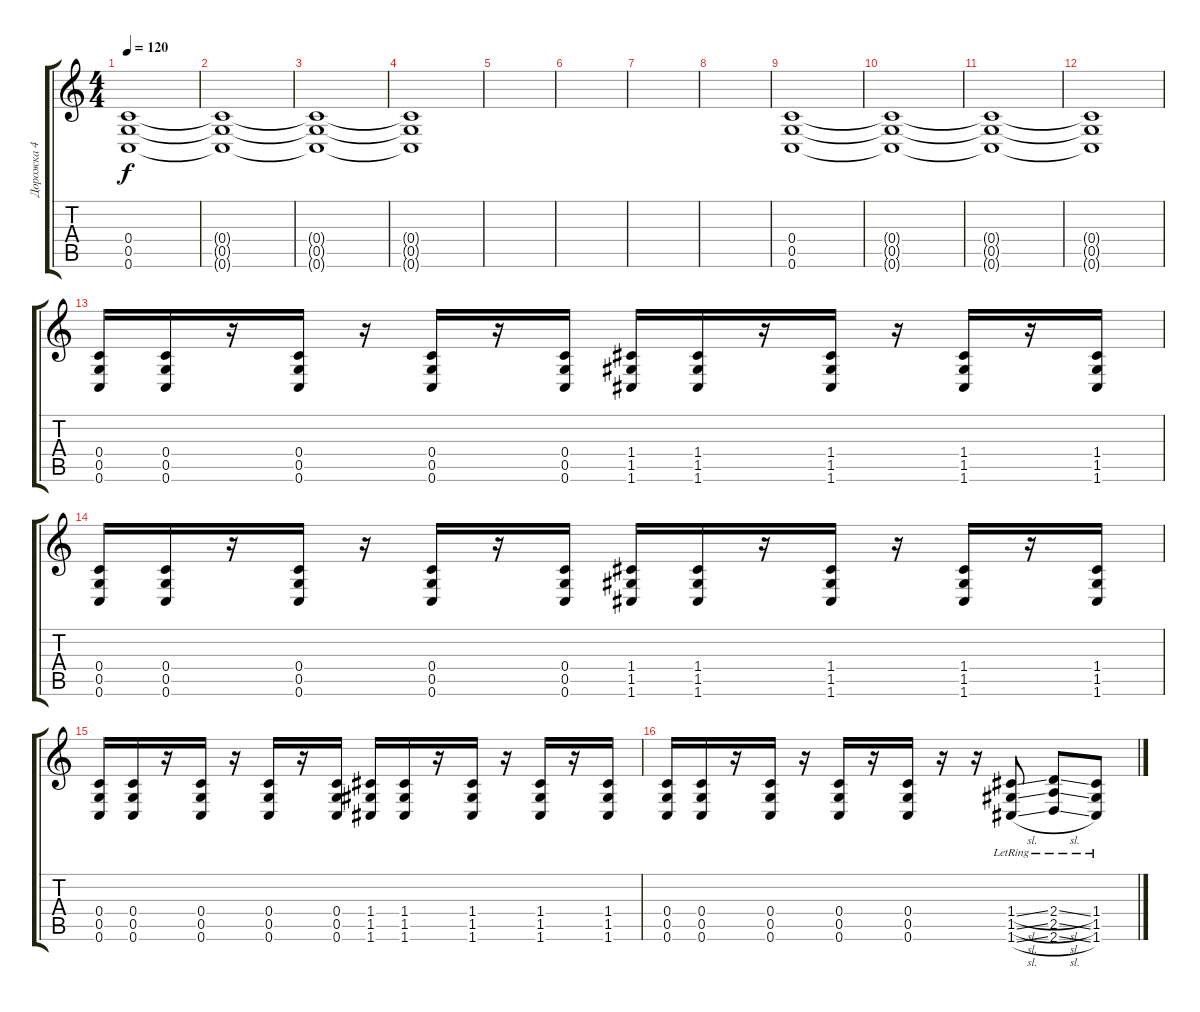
\track ("Дорожка 4" "Дорожка 4") {instrument distortionguitar}
\staff {score tabs}
\tuning (D4 A3 F3 C3 G2 C2) {hide}
\ts (4 4)
\tempo 120
\clef g2
\ks c
(0.4 0.5 0.6).1{dy f} |
(0.4{t} 0.5{t} 0.6{t}).1 |
(0.4{t} 0.5{t} 0.6{t}).1 |
(0.4{t} 0.5{t} 0.6{t}).1 |
|
|
|
|
(0.4 0.5 0.6).1 |
(0.4{t} 0.5{t} 0.6{t}).1 |
(0.4{t} 0.5{t} 0.6{t}).1 |
(0.4{t} 0.5{t} 0.6{t}).1 |
(0.4 0.5 0.6).16 (0.4 0.5 0.6).16 r.16 (0.4 0.5 0.6).16 r.16 (0.4 0.5 0.6).16 r.16 (0.4 0.5 0.6).16 (1.4 1.5 1.6).16 (1.4 1.5 1.6).16 r.16 (1.4 1.5 1.6).16 r.16 (1.4 1.5 1.6).16 r.16 (1.4 1.5 1.6).16 |
(0.4 0.5 0.6).16 (0.4 0.5 0.6).16 r.16 (0.4 0.5 0.6).16 r.16 (0.4 0.5 0.6).16 r.16 (0.4 0.5 0.6).16 (1.4 1.5 1.6).16 (1.4 1.5 1.6).16 r.16 (1.4 1.5 1.6).16 r.16 (1.4 1.5 1.6).16 r.16 (1.4 1.5 1.6).16 |
(0.4 0.5 0.6).16 (0.4 0.5 0.6).16 r.16 (0.4 0.5 0.6).16 r.16 (0.4 0.5 0.6).16 r.16 (0.4 0.5 0.6).16 (1.4 1.5 1.6).16 (1.4 1.5 1.6).16 r.16 (1.4 1.5 1.6).16 r.16 (1.4 1.5 1.6).16 r.16 (1.4 1.5 1.6).16 |
(0.4 0.5 0.6).16 (0.4 0.5 0.6).16 r.16 (0.4 0.5 0.6).16 r.16 (0.4 0.5 0.6).16 r.16 (0.4 0.5 0.6).16 r.16 r.16 (1.4{sl lr} 1.5{sl lr} 1.6{sl lr}).8 (2.4{sl lr} 2.5{sl lr} 2.6{sl lr}).8 (1.4{lr} 1.5{lr} 1.6{lr}).8
